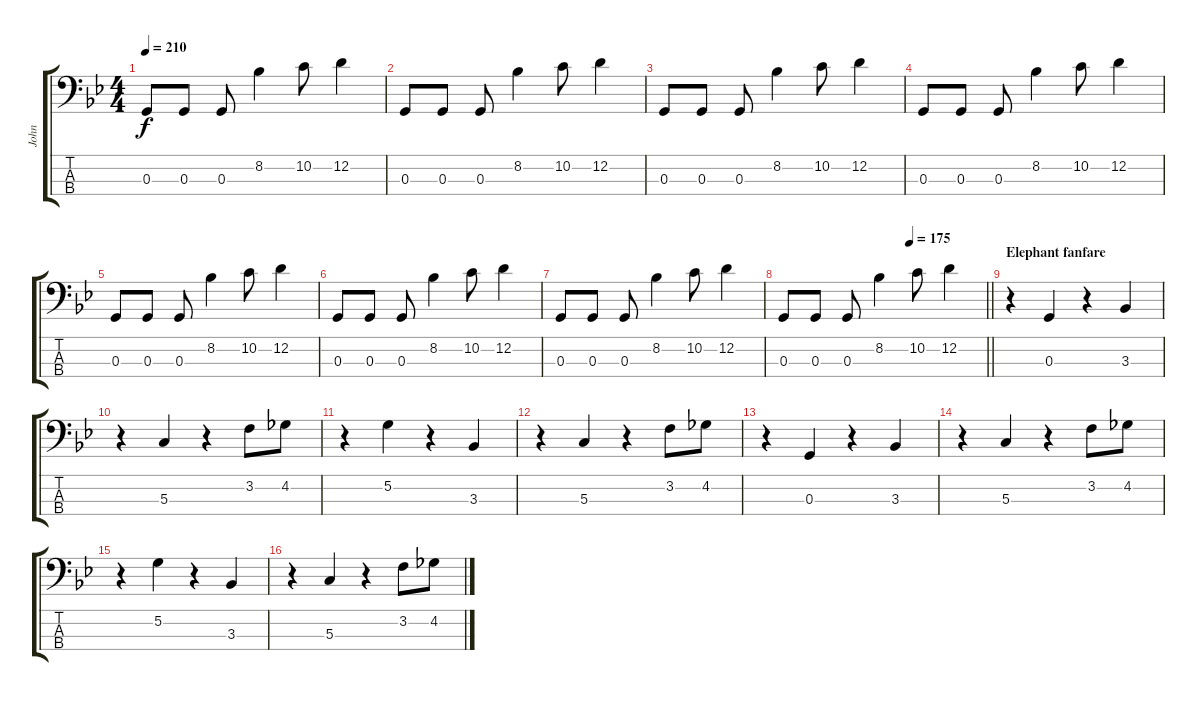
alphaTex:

\track ("John" "John") {instrument electricbassfinger}
\staff {score tabs}
\tuning (G2 D2 G1 D1) {hide}
\ts (4 4)
\tempo 210
\clef f4
\ks gminor
0.3.8{dy f} 0.3.8 0.3.8 8.2.4 10.2.8 12.2.4 |
0.3.8 0.3.8 0.3.8 8.2.4 10.2.8 12.2.4 |
0.3.8 0.3.8 0.3.8 8.2.4 10.2.8 12.2.4 |
0.3.8 0.3.8 0.3.8 8.2.4 10.2.8 12.2.4 |
0.3.8 0.3.8 0.3.8 8.2.4 10.2.8 12.2.4 |
0.3.8 0.3.8 0.3.8 8.2.4 10.2.8 12.2.4 |
0.3.8 0.3.8 0.3.8 8.2.4 10.2.8 12.2.4 |
\tempo (175 0.625)
\barLineRight lightlight
0.3.8 0.3.8 0.3.8 8.2.4 10.2.8 12.2.4 |
\section ("" "Elephant fanfare")
r.4 0.3.4 r.4 3.3.4 |
r.4 5.3.4 r.4 3.2.8 4.2.8 |
r.4 5.2.4 r.4 3.3.4 |
r.4 5.3.4 r.4 3.2.8 4.2.8 |
r.4 0.3.4 r.4 3.3.4 |
r.4 5.3.4 r.4 3.2.8 4.2.8 |
r.4 5.2.4 r.4 3.3.4 |
r.4 5.3.4 r.4 3.2.8 4.2.8
